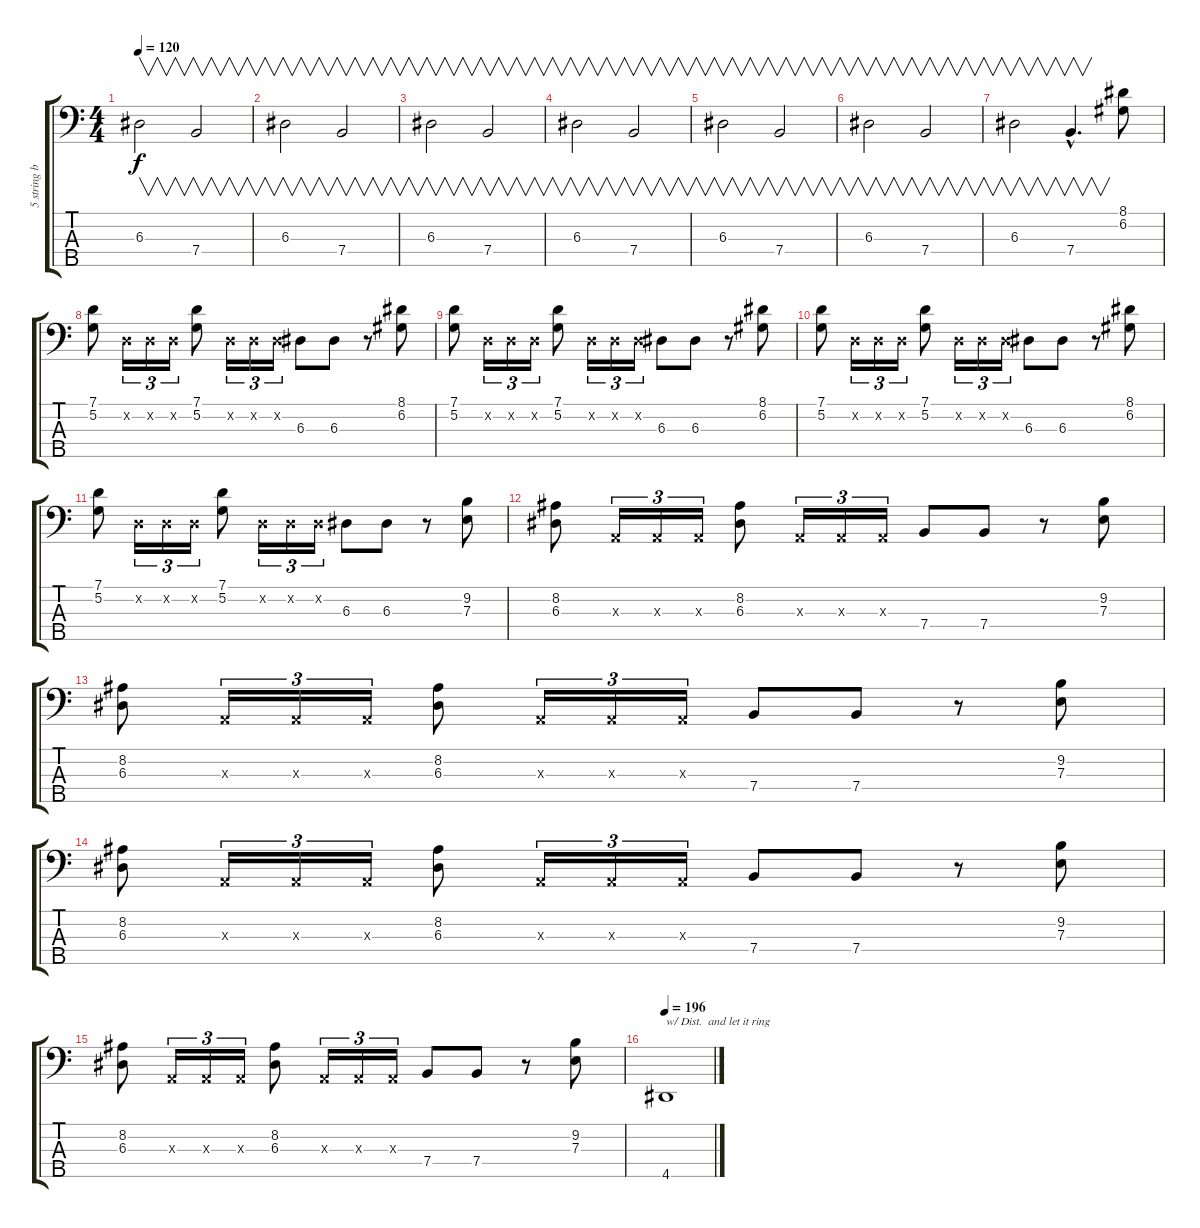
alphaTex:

\track ("5 string bass" "5 string b") {instrument slapbass2}
\staff {score tabs}
\tuning (G2 D2 A1 E1 B0) {hide}
\ts (4 4)
\tempo 120
\clef f4
\ks c
6.3.2{v dy f} 7.4.2{v} |
6.3.2{v} 7.4.2{v} |
6.3.2{v} 7.4.2{v} |
6.3.2{v} 7.4.2{v} |
6.3.2{v} 7.4.2{v} |
6.3.2{v} 7.4.2{v} |
6.3.2{v} 7.4{hac}.4{v d} (8.1 6.2).8 |
(7.1 5.2).8 0.2{x}.16{tu (3 2)} 0.2{x}.16{tu (3 2)} 0.2{x}.16{tu (3 2)} (7.1 5.2).8 0.2{x}.16{tu (3 2)} 0.2{x}.16{tu (3 2)} 0.2{x}.16{tu (3 2)} 6.3.8 6.3.8 r.8 (8.1 6.2).8 |
(7.1 5.2).8 0.2{x}.16{tu (3 2)} 0.2{x}.16{tu (3 2)} 0.2{x}.16{tu (3 2)} (7.1 5.2).8 0.2{x}.16{tu (3 2)} 0.2{x}.16{tu (3 2)} 0.2{x}.16{tu (3 2)} 6.3.8 6.3.8 r.8 (8.1 6.2).8 |
(7.1 5.2).8 0.2{x}.16{tu (3 2)} 0.2{x}.16{tu (3 2)} 0.2{x}.16{tu (3 2)} (7.1 5.2).8 0.2{x}.16{tu (3 2)} 0.2{x}.16{tu (3 2)} 0.2{x}.16{tu (3 2)} 6.3.8 6.3.8 r.8 (8.1 6.2).8 |
(7.1 5.2).8 0.2{x}.16{tu (3 2)} 0.2{x}.16{tu (3 2)} 0.2{x}.16{tu (3 2)} (7.1 5.2).8 0.2{x}.16{tu (3 2)} 0.2{x}.16{tu (3 2)} 0.2{x}.16{tu (3 2)} 6.3.8 6.3.8 r.8 (9.2 7.3).8 |
(8.2 6.3).8 0.3{x}.16{tu (3 2)} 0.3{x}.16{tu (3 2)} 0.3{x}.16{tu (3 2)} (8.2 6.3).8 0.3{x}.16{tu (3 2)} 0.3{x}.16{tu (3 2)} 0.3{x}.16{tu (3 2)} 7.4.8 7.4.8 r.8 (9.2 7.3).8 |
(8.2 6.3).8 0.3{x}.16{tu (3 2)} 0.3{x}.16{tu (3 2)} 0.3{x}.16{tu (3 2)} (8.2 6.3).8 0.3{x}.16{tu (3 2)} 0.3{x}.16{tu (3 2)} 0.3{x}.16{tu (3 2)} 7.4.8 7.4.8 r.8 (9.2 7.3).8 |
(8.2 6.3).8 0.3{x}.16{tu (3 2)} 0.3{x}.16{tu (3 2)} 0.3{x}.16{tu (3 2)} (8.2 6.3).8 0.3{x}.16{tu (3 2)} 0.3{x}.16{tu (3 2)} 0.3{x}.16{tu (3 2)} 7.4.8 7.4.8 r.8 (9.2 7.3).8 |
(8.2 6.3).8 0.3{x}.16{tu (3 2)} 0.3{x}.16{tu (3 2)} 0.3{x}.16{tu (3 2)} (8.2 6.3).8 0.3{x}.16{tu (3 2)} 0.3{x}.16{tu (3 2)} 0.3{x}.16{tu (3 2)} 7.4.8 7.4.8 r.8 (9.2 7.3).8 |
\tempo 196
4.5.1{txt "w/ Dist.  and let it ring"}
